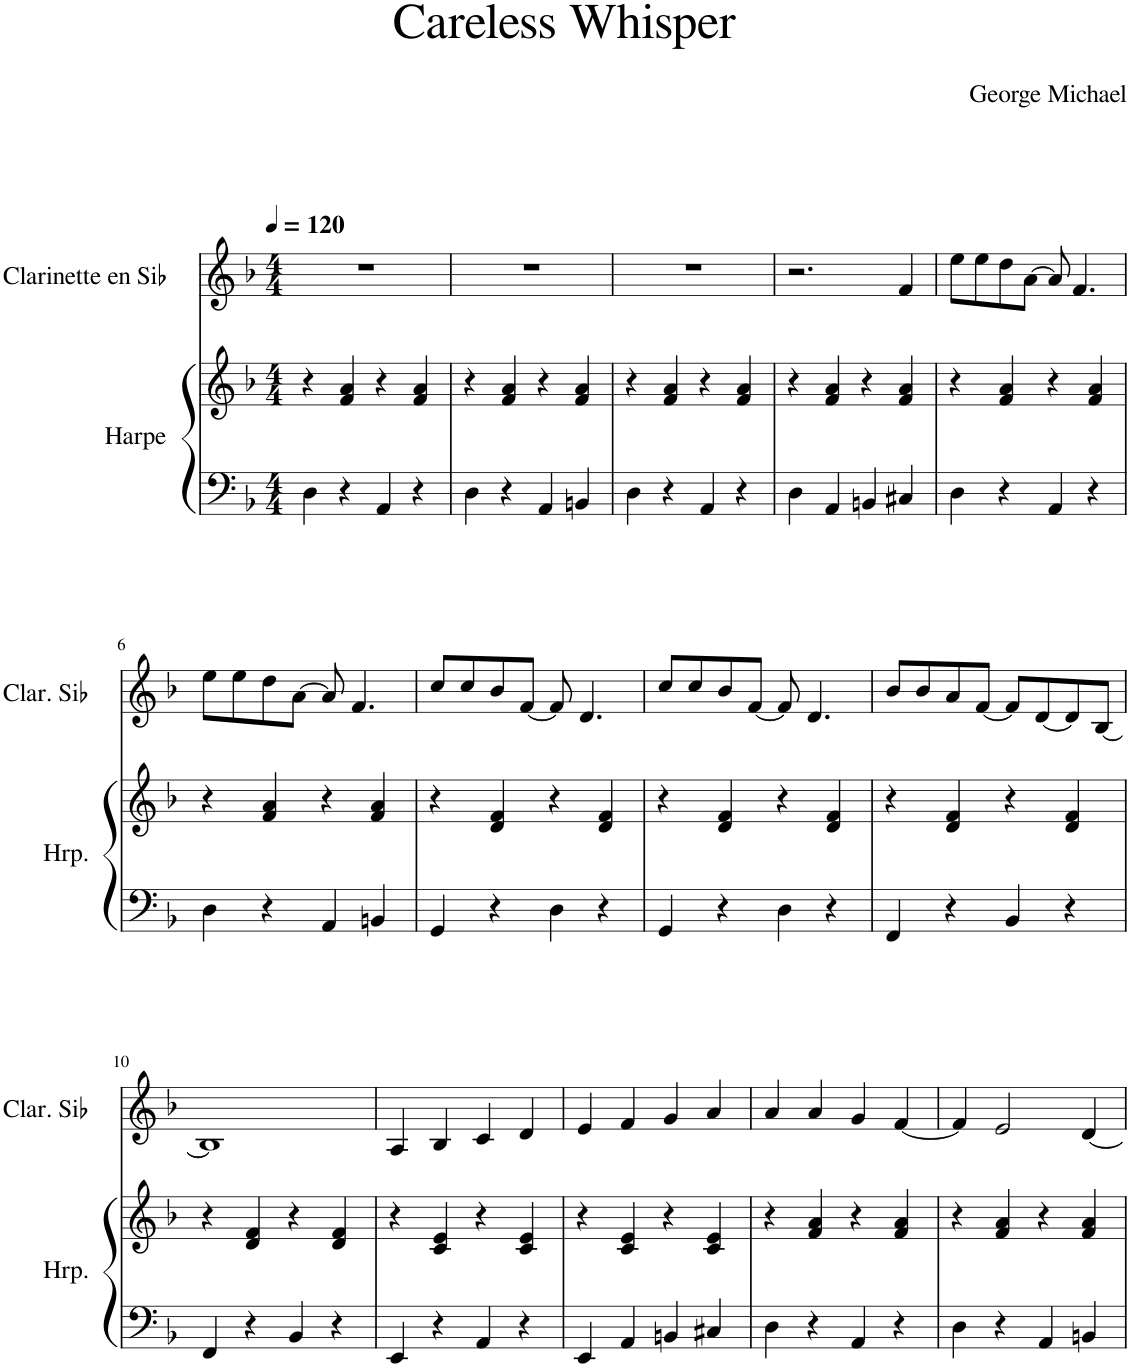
**kern	**kern	**kern
*part2	*part2	*part1
*staff3	*staff2	*staff1
*I"Harpe	*	*I"Clarinette en Sib
*I'Hrp.	*	*I'Clar. Sib
*clefF4	*clefG2	*clefG2
*	*	*ITrd1c2
*k[b-]	*k[b-]	*k[b-]
*M4/4	*M4/4	*M4/4
*MM120	*MM120	*MM120
=1	=1	=1
4D\	4r	1r
4r	4f/ 4a/	.
4AA/	4r	.
4r	4f/ 4a/	.
=2	=2	=2
4D\	4r	1r
4r	4f/ 4a/	.
4AA/	4r	.
4BBn/	4f/ 4a/	.
=3	=3	=3
4D\	4r	1r
4r	4f/ 4a/	.
4AA/	4r	.
4r	4f/ 4a/	.
=4	=4	=4
4D\	4r	2.r
4AA/	4f/ 4a/	.
4BBn/	4r	.
4C#X/	4f/ 4a/	4f/
=5	=5	=5
4D\	4r	8ee\L
.	.	8ee\
4r	4f/ 4a/	8dd\
.	.	[8a\J
4AA/	4r	8a/]
.	.	4.f/
4r	4f/ 4a/	.
!!LO:LB:g=z
=6	=6	=6
4D\	4r	8ee\L
.	.	8ee\
4r	4f/ 4a/	8dd\
.	.	[8a\J
4AA/	4r	8a/]
.	.	4.f/
4BBn/	4f/ 4a/	.
=7	=7	=7
4GG/	4r	8cc/L
.	.	8cc/
4r	4d/ 4f/	8b-/
.	.	[8f/J
4D\	4r	8f/]
.	.	4.d/
4r	4d/ 4f/	.
=8	=8	=8
4GG/	4r	8cc/L
.	.	8cc/
4r	4d/ 4f/	8b-/
.	.	[8f/J
4D\	4r	8f/]
.	.	4.d/
4r	4d/ 4f/	.
=9	=9	=9
4FF/	4r	8b-/L
.	.	8b-/
4r	4d/ 4f/	8a/
.	.	[8f/J
4BB-/	4r	8f/L]
.	.	[8d/
4r	4d/ 4f/	8d/]
.	.	[8B-/J
!!LO:LB:g=z
=10	=10	=10
4FF/	4r	1B-]
4r	4d/ 4f/	.
4BB-/	4r	.
4r	4d/ 4f/	.
=11	=11	=11
4EE/	4r	4A/
4r	4c/ 4e/	4B-/
4AA/	4r	4c/
4r	4c/ 4e/	4d/
=12	=12	=12
4EE/	4r	4e/
4AA/	4c/ 4e/	4f/
4BBn/	4r	4g/
4C#X/	4c/ 4e/	4a/
=13	=13	=13
4D\	4r	4a/
4r	4f/ 4a/	4a/
4AA/	4r	4g/
4r	4f/ 4a/	[4f/
=14	=14	=14
4D\	4r	4f/]
4r	4f/ 4a/	2e/
4AA/	4r	.
4BBn/	4f/ 4a/	[4d/
=	=	=
*-	*-	*-
